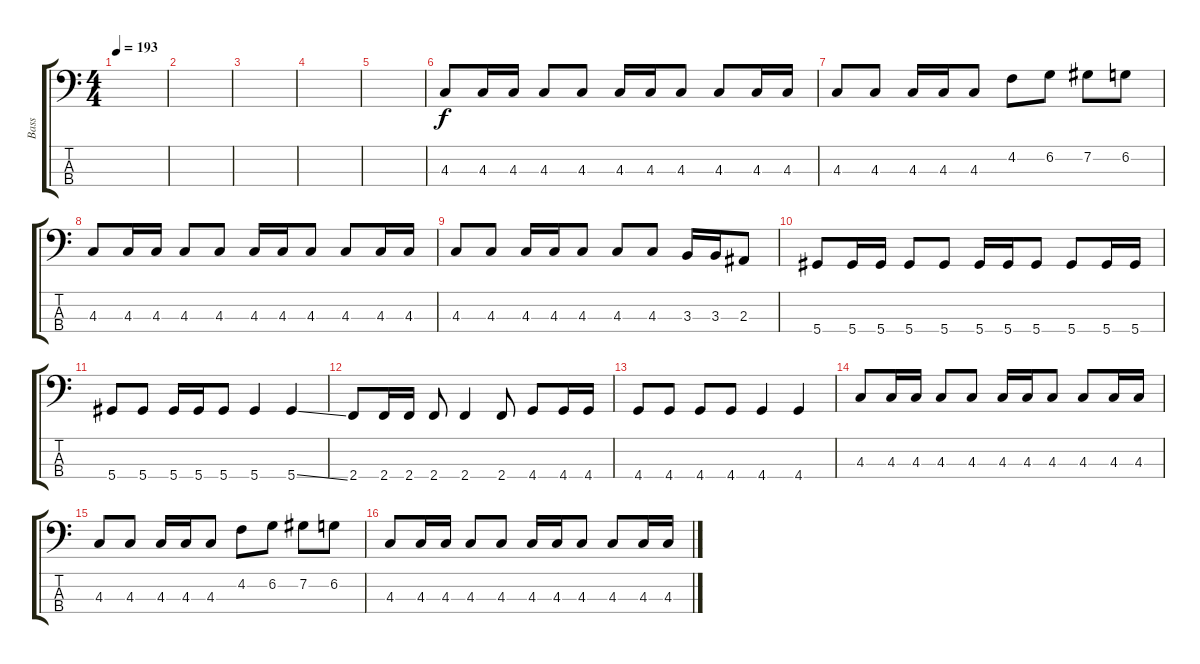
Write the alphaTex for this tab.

\track ("Bass" "Bass") {instrument electricbassfinger}
\staff {score tabs}
\tuning (Gb2 Db2 Ab1 Eb1) {hide}
\ts (4 4)
\tempo 193
\clef f4
\ks c
|
|
|
|
|
4.3.8 4.3.16 4.3.16 4.3.8 4.3.8 4.3.16 4.3.16 4.3.8 4.3.8 4.3.16 4.3.16 |
4.3.8 4.3.8 4.3.16 4.3.16 4.3.8 4.2.8 6.2.8 7.2.8 6.2.8 |
4.3.8 4.3.16 4.3.16 4.3.8 4.3.8 4.3.16 4.3.16 4.3.8 4.3.8 4.3.16 4.3.16 |
4.3.8 4.3.8 4.3.16 4.3.16 4.3.8 4.3.8 4.3.8 3.3.16 3.3.16 2.3.8 |
5.4.8 5.4.16 5.4.16 5.4.8 5.4.8 5.4.16 5.4.16 5.4.8 5.4.8 5.4.16 5.4.16 |
5.4.8 5.4.8 5.4.16 5.4.16 5.4.8 5.4.4 5.4{ss}.4 |
2.4.8 2.4.16 2.4.16 2.4.8 2.4.4 2.4.8 4.4.8 4.4.16 4.4.16 |
4.4.8 4.4.8 4.4.8 4.4.8 4.4.4 4.4.4 |
4.3.8 4.3.16 4.3.16 4.3.8 4.3.8 4.3.16 4.3.16 4.3.8 4.3.8 4.3.16 4.3.16 |
4.3.8 4.3.8 4.3.16 4.3.16 4.3.8 4.2.8 6.2.8 7.2.8 6.2.8 |
4.3.8 4.3.16 4.3.16 4.3.8 4.3.8 4.3.16 4.3.16 4.3.8 4.3.8 4.3.16 4.3.16
